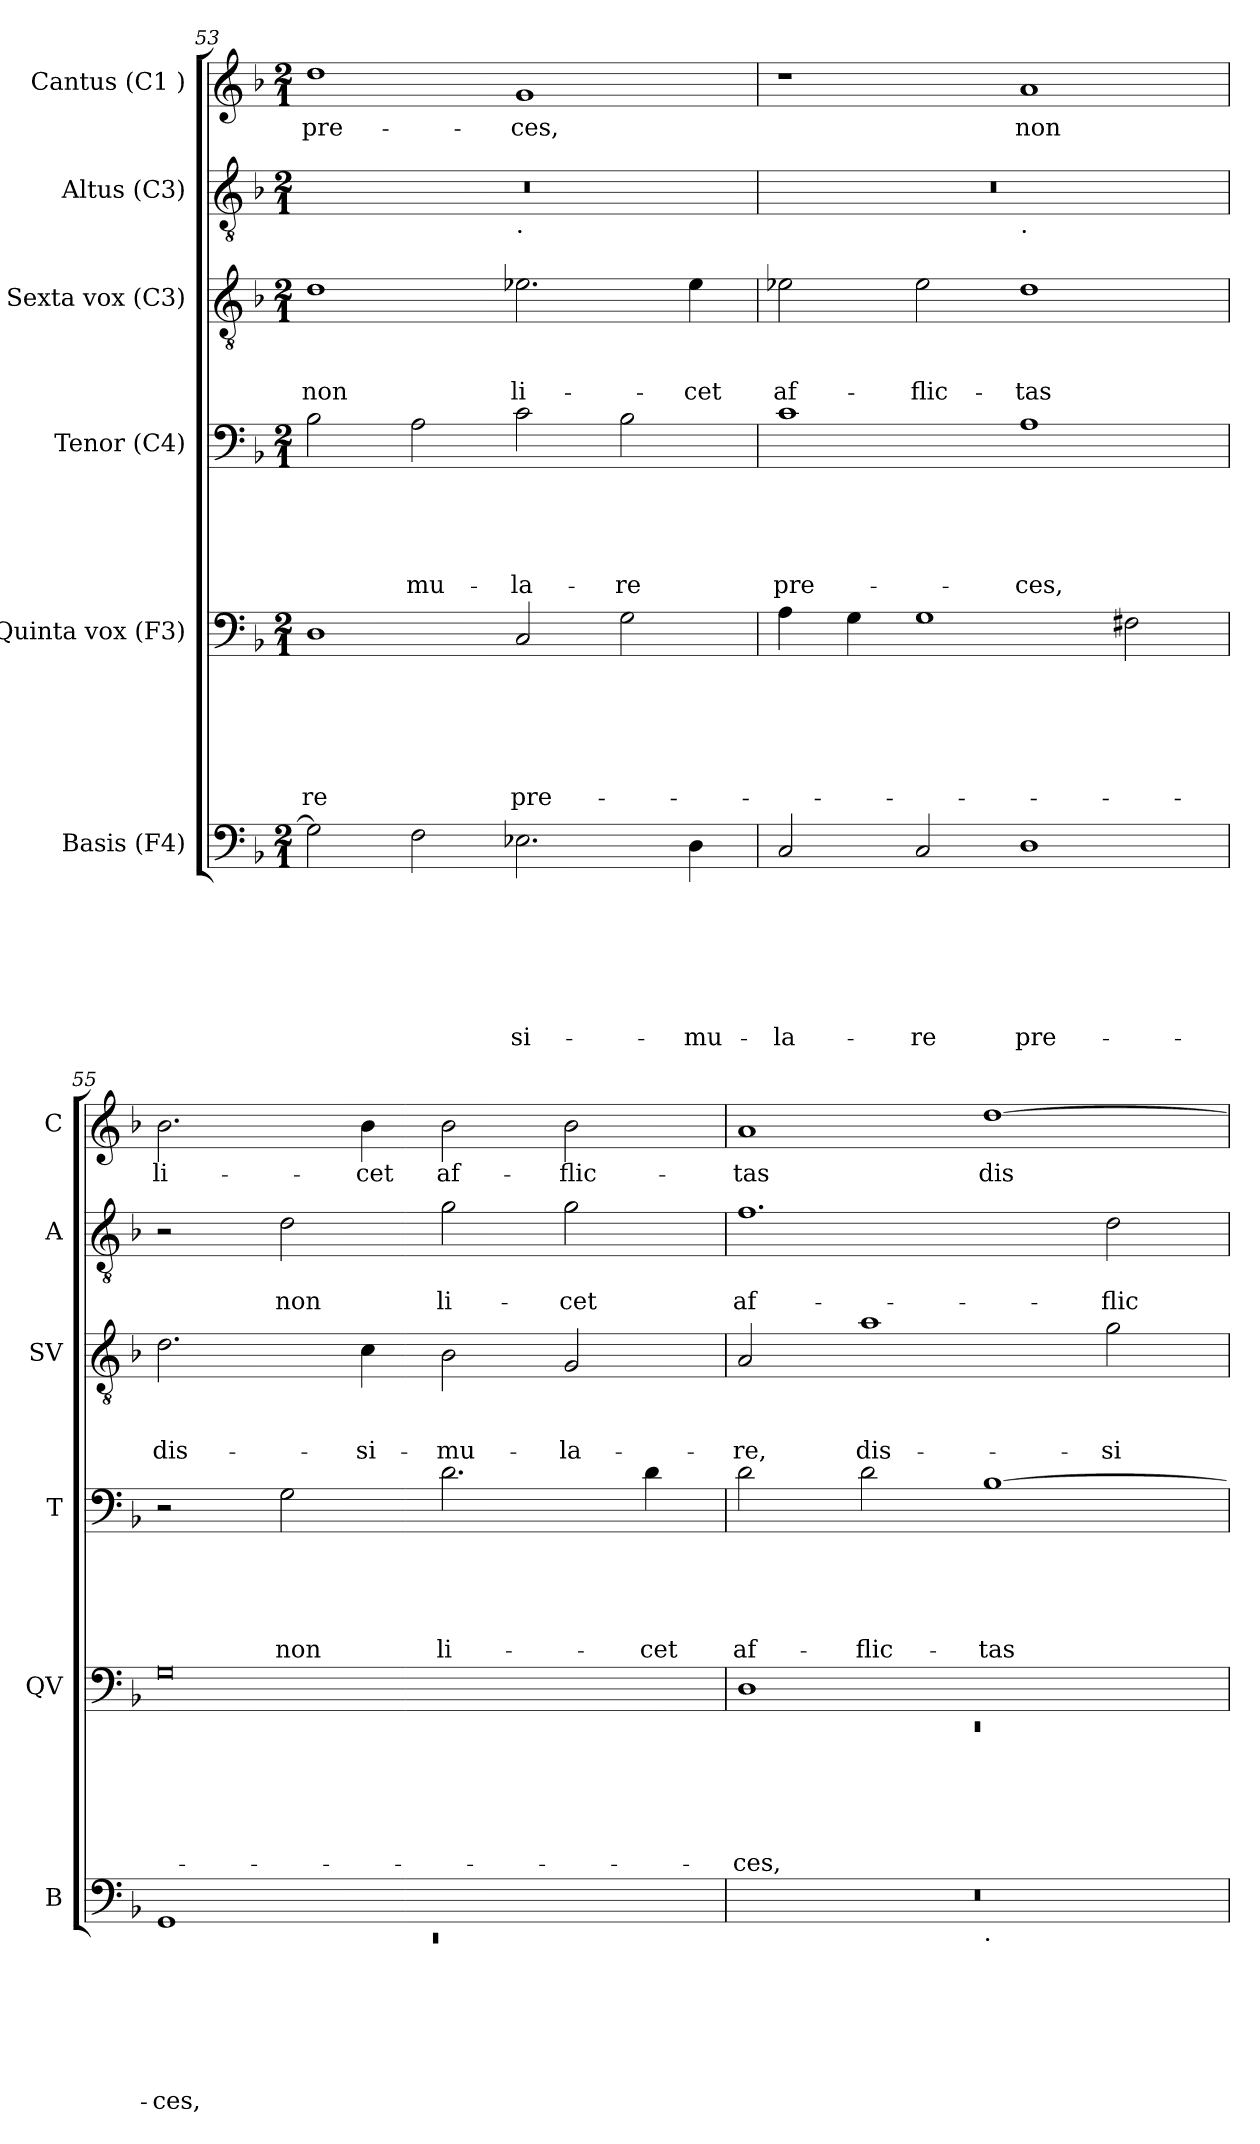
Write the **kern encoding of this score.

**kern	**text	**text	**text	**text	**text	**text	**text	**kern	**text	**text	**text	**text	**text	**text	**kern	**text	**text	**text	**text	**text	**kern	**text	**text	**text	**kern	**text	**text	**kern	**text
*part6	*part6	*part6	*part6	*part6	*part6	*part6	*part6	*part5	*part5	*part5	*part5	*part5	*part5	*part5	*part4	*part4	*part4	*part4	*part4	*part4	*part3	*part3	*part3	*part3	*part2	*part2	*part2	*part1	*part1
*staff6	*staff6	*staff6	*staff6	*staff6	*staff6	*staff6	*staff6	*staff5	*staff5	*staff5	*staff5	*staff5	*staff5	*staff5	*staff4	*staff4	*staff4	*staff4	*staff4	*staff4	*staff3	*staff3	*staff3	*staff3	*staff2	*staff2	*staff2	*staff1	*staff1
*I"Basis (F4)	*	*	*	*	*	*	*	*I"Quinta vox (F3)	*	*	*	*	*	*	*I"Tenor (C4)	*	*	*	*	*	*I"Sexta vox (C3)	*	*	*	*I"Altus (C3)	*	*	*I"Cantus (C1 )	*
*I'B	*	*	*	*	*	*	*	*I'QV	*	*	*	*	*	*	*I'T	*	*	*	*	*	*I'SV	*	*	*	*I'A	*	*	*I'C	*
*clefF4	*	*	*	*	*	*	*	*clefF4	*	*	*	*	*	*	*clefF4	*	*	*	*	*	*clefGv2	*	*	*	*clefGv2	*	*	*clefG2	*
*k[b-]	*	*	*	*	*	*	*	*k[b-]	*	*	*	*	*	*	*k[b-]	*	*	*	*	*	*k[b-]	*	*	*	*k[b-]	*	*	*k[b-]	*
*F:	*	*	*	*	*	*	*	*F:	*	*	*	*	*	*	*F:	*	*	*	*	*	*F:	*	*	*	*F:	*	*	*F:	*
*M2/1	*	*	*	*	*	*	*	*M2/1	*	*	*	*	*	*	*M2/1	*	*	*	*	*	*M2/1	*	*	*	*M2/1	*	*	*M2/1	*
=53	=53	=53	=53	=53	=53	=53	=53	=53	=53	=53	=53	=53	=53	=53	=53	=53	=53	=53	=53	=53	=53	=53	=53	=53	=53	=53	=53	=53	=53
!	!	!	!	!	!	!	!	!	!	!	!	!	!	!LO:LY:b	!	!	!	!	!	!	!	!	!	!LO:LY:b	!	!	!	!	!LO:LY:b
*	*	*	*	*	*	*	*	*	*	*	*	*	*	*	*	*	*	*	*	*	*	*	*	*	*^	*	*	*	*
2G\]	.	.	.	.	.	.	.	1D	.	.	.	.	.	-re	2B-\	.	.	.	.	.	1d	.	.	non	0r	1ryy	.	.	1dd	pre-
!	!	!	!	!	!	!	!	!	!	!	!	!	!	!	!	!	!	!	!	!LO:LY:b	!	!	!	!	!	!	!	!	!	!
2F\	.	.	.	.	.	.	.	.	.	.	.	.	.	.	2A\	.	.	.	.	-mu-	.	.	.	.	.	.	.	.	.	.
!	!	!	!	!	!	!	!	!	!	!	!	!	!	!	!	!	!	!	!	!	!	!	!	!	!	!LO:TX:b:t=.	!	!	!	!
!	!	!	!	!	!	!	!LO:LY:b	!	!	!	!	!	!	!LO:LY:b	!	!	!	!	!	!LO:LY:b	!	!	!	!LO:LY:b	!	!	!	!	!	!LO:LY:b
2.E-X\	.	.	.	.	.	.	-si-	2C/	.	.	.	.	.	pre-	2c\	.	.	.	.	-la-	2.e-X\	.	.	li-	.	1ryy	.	.	1g	-ces,
!	!	!	!	!	!	!	!	!	!	!	!	!	!	!	!	!	!	!	!	!LO:LY:b	!	!	!	!	!	!	!	!	!	!
.	.	.	.	.	.	.	.	2G\	.	.	.	.	.	.	2B-\	.	.	.	.	-re	.	.	.	.	.	.	.	.	.	.
!	!	!	!	!	!	!	!LO:LY:b	!	!	!	!	!	!	!	!	!	!	!	!	!	!	!	!	!LO:LY:b	!	!	!	!	!	!
4D\	.	.	.	.	.	.	-mu-	.	.	.	.	.	.	.	.	.	.	.	.	.	4e-\	.	.	-cet	.	.	.	.	.	.
=54	=54	=54	=54	=54	=54	=54	=54	=54	=54	=54	=54	=54	=54	=54	=54	=54	=54	=54	=54	=54	=54	=54	=54	=54	=54	=54	=54	=54	=54	=54
!	!	!	!	!	!	!	!LO:LY:b	!	!	!	!	!	!	!	!	!	!	!	!	!LO:LY:b	!	!	!	!LO:LY:b	!	!	!	!	!	!
2C/	.	.	.	.	.	.	-la-	4A\	.	.	.	.	.	.	1c	.	.	.	.	pre-	2e-\	.	.	af-	0r	1ryy	.	.	1r	.
.	.	.	.	.	.	.	.	4G\	.	.	.	.	.	.	.	.	.	.	.	.	.	.	.	.	.	.	.	.	.	.
!	!	!	!	!	!	!	!LO:LY:b	!	!	!	!	!	!	!	!	!	!	!	!	!	!	!	!	!LO:LY:b	!	!	!	!	!	!
2C/	.	.	.	.	.	.	-re	1G	.	.	.	.	.	.	.	.	.	.	.	.	2e-\	.	.	-flic-	.	.	.	.	.	.
!	!	!	!	!	!	!	!	!	!	!	!	!	!	!	!	!	!	!	!	!	!	!	!	!	!	!LO:TX:b:t=.	!	!	!	!
!	!	!	!	!	!	!	!LO:LY:b	!	!	!	!	!	!	!	!	!	!	!	!	!LO:LY:b	!	!	!	!LO:LY:b	!	!	!	!	!	!LO:LY:b
1D	.	.	.	.	.	.	pre-	.	.	.	.	.	.	.	1A	.	.	.	.	-ces,	1d	.	.	-tas	.	1ryy	.	.	1a	non
.	.	.	.	.	.	.	.	2F#\	.	.	.	.	.	.	.	.	.	.	.	.	.	.	.	.	.	.	.	.	.	.
=55	=55	=55	=55	=55	=55	=55	=55	=55	=55	=55	=55	=55	=55	=55	=55	=55	=55	=55	=55	=55	=55	=55	=55	=55	=55	=55	=55	=55	=55	=55
*^	*	*	*	*	*	*	*	*	*	*	*	*	*	*	*	*	*	*	*	*	*	*	*	*	*	*	*	*	*	*
!	!LO:N:vis=1	!	!	!	!	!	!	!LO:LY:b	!	!	!	!	!	!	!	!	!	!	!	!	!	!	!	!	!LO:LY:b	!	!	!	!	!	!LO:LY:b
*	*	*	*	*	*	*	*	*	*	*	*	*	*	*	*	*	*	*	*	*	*	*	*	*	*	*v	*v	*	*	*	*
1GG	0rEE	.	.	.	.	.	.	-ces,	0G	.	.	.	.	.	.	2r	.	.	.	.	.	2.d\	.	.	dis-	2r	.	.	2.b-\	li-
!	!	!	!	!	!	!	!	!	!	!	!	!	!	!	!	!	!	!	!	!	!LO:LY:b	!	!	!	!	!	!	!LO:LY:b	!	!
.	.	.	.	.	.	.	.	.	.	.	.	.	.	.	.	2G\	.	.	.	.	non	.	.	.	.	2d\	.	non	.	.
!	!	!	!	!	!	!	!	!	!	!	!	!	!	!	!	!	!	!	!	!	!	!	!	!	!LO:LY:b	!	!	!	!	!LO:LY:b
.	.	.	.	.	.	.	.	.	.	.	.	.	.	.	.	.	.	.	.	.	.	4c\	.	.	-si-	.	.	.	4b-\	-cet
!	!	!	!	!	!	!	!	!	!	!	!	!	!	!	!	!	!	!	!	!	!LO:LY:b	!	!	!	!LO:LY:b	!	!	!LO:LY:b	!	!LO:LY:b
1ryy	.	.	.	.	.	.	.	.	.	.	.	.	.	.	.	2.d\	.	.	.	.	li-	2B-\	.	.	-mu-	2g\	.	li-	2b-\	af-
!	!	!	!	!	!	!	!	!	!	!	!	!	!	!	!	!	!	!	!	!	!	!	!	!	!LO:LY:b	!	!	!LO:LY:b	!	!LO:LY:b
.	.	.	.	.	.	.	.	.	.	.	.	.	.	.	.	.	.	.	.	.	.	2G/	.	.	-la-	2g\	.	-cet	2b-\	-flic-
!	!	!	!	!	!	!	!	!	!	!	!	!	!	!	!	!	!	!	!	!	!LO:LY:b	!	!	!	!	!	!	!	!	!
.	.	.	.	.	.	.	.	.	.	.	.	.	.	.	.	4d\	.	.	.	.	-cet	.	.	.	.	.	.	.	.	.
!!LO:LB:g=z
=56	=56	=56	=56	=56	=56	=56	=56	=56	=56	=56	=56	=56	=56	=56	=56	=56	=56	=56	=56	=56	=56	=56	=56	=56	=56	=56	=56	=56	=56	=56
*	*	*	*	*	*	*	*	*	*^	*	*	*	*	*	*	*	*	*	*	*	*	*	*	*	*	*	*	*	*	*
!	!	!	!	!	!	!	!	!	!	!LO:N:vis=1	!	!	!	!	!	!LO:LY:b	!	!	!	!	!	!LO:LY:b	!	!	!	!LO:LY:b	!	!	!LO:LY:b	!	!LO:LY:b
0r	1ryy	.	.	.	.	.	.	.	1D	0rEE	.	.	.	.	.	-ces,	2d\	.	.	.	.	af-	2A/	.	.	-re,	1.f	.	af-	1a	-tas
!	!	!	!	!	!	!	!	!	!	!	!	!	!	!	!	!	!	!	!	!	!	!LO:LY:b	!	!	!	!LO:LY:b	!	!	!	!	!
.	.	.	.	.	.	.	.	.	.	.	.	.	.	.	.	.	2d\	.	.	.	.	-flic-	1a	.	.	dis-	.	.	.	.	.
!	!LO:TX:b:t=.	!	!	!	!	!	!	!	!	!	!	!	!	!	!	!	!	!	!	!	!	!	!	!	!	!	!	!	!	!	!
!	!	!	!	!	!	!	!	!	!	!	!	!	!	!	!	!	!	!	!	!	!	!LO:LY:b	!	!	!	!	!	!	!	!	!LO:LY:b
.	1ryy	.	.	.	.	.	.	.	1ryy	.	.	.	.	.	.	.	[>1B-	.	.	.	.	-tas	.	.	.	.	.	.	.	[>1dd	dis-
!	!	!	!	!	!	!	!	!	!	!	!	!	!	!	!	!	!	!	!	!	!	!	!	!	!	!LO:LY:b	!	!	!LO:LY:b	!	!
.	.	.	.	.	.	.	.	.	.	.	.	.	.	.	.	.	.	.	.	.	.	.	2g\	.	.	-si-	2d\	.	-flic-	.	.
*v	*v	*	*	*	*	*	*	*	*	*	*	*	*	*	*	*	*	*	*	*	*	*	*	*	*	*	*	*	*	*	*
*	*	*	*	*	*	*	*	*v	*v	*	*	*	*	*	*	*	*	*	*	*	*	*	*	*	*	*	*	*	*	*
=	=	=	=	=	=	=	=	=	=	=	=	=	=	=	=	=	=	=	=	=	=	=	=	=	=	=	=	=	=
*-	*-	*-	*-	*-	*-	*-	*-	*-	*-	*-	*-	*-	*-	*-	*-	*-	*-	*-	*-	*-	*-	*-	*-	*-	*-	*-	*-	*-	*-
